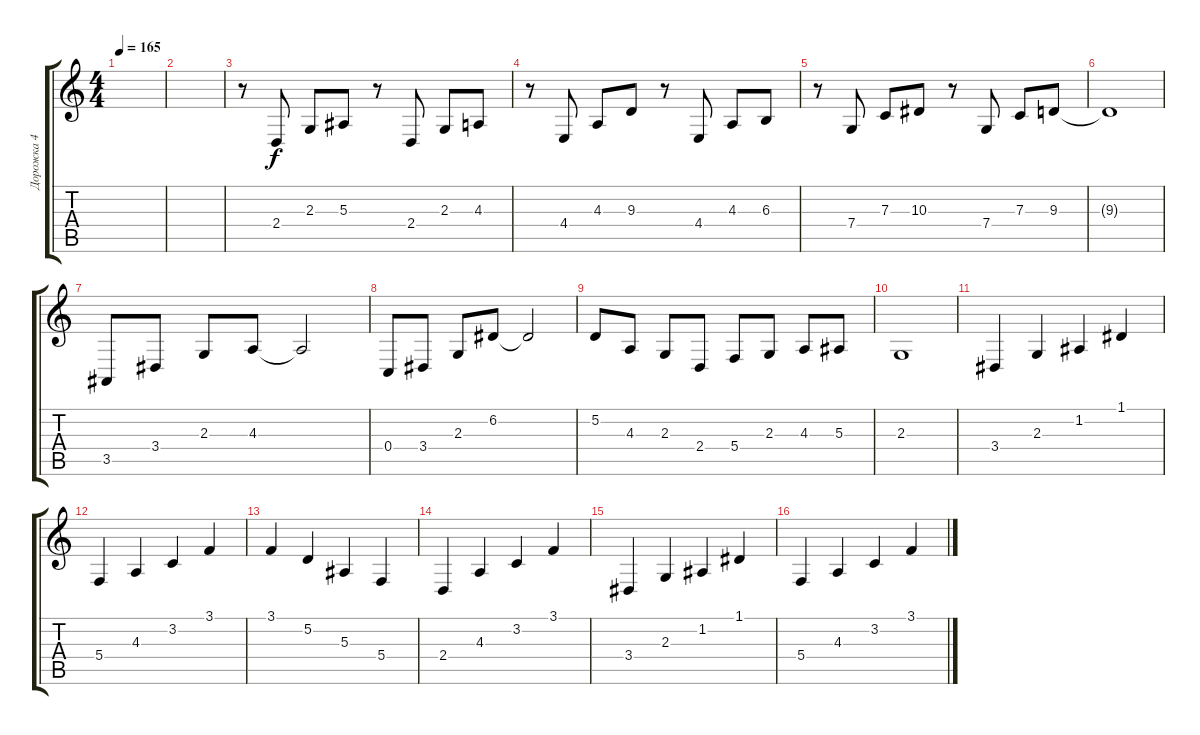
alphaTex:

\track ("Дорожка 4" "Дорожка 4") {instrument acousticgrandpiano}
\staff {score tabs}
\tuning (D4 A3 F3 C3 G2 D2) {hide}
\ts (4 4)
\tempo 165
\clef g2
\ks c
|
|
r.8 2.4.8 2.3.8 5.3.8 r.8 2.4.8 2.3.8 4.3.8 |
r.8 4.4.8 4.3.8 9.3.8 r.8 4.4.8 4.3.8 6.3.8 |
r.8 7.4.8 7.3.8 10.3.8 r.8 7.4.8 7.3.8 9.3.8 |
9.3{t}.1 |
3.5.8 3.4.8 2.3.8 4.3.8 4.3{t}.2 |
0.4.8 3.4.8 2.3.8 6.2.8 6.2{t}.2 |
5.2.8 4.3.8 2.3.8 2.4.8 5.4.8 2.3.8 4.3.8 5.3.8 |
2.3.1 |
3.4.4 2.3.4 1.2.4 1.1.4 |
5.4.4 4.3.4 3.2.4 3.1.4 |
3.1.4 5.2.4 5.3.4 5.4.4 |
2.4.4 4.3.4 3.2.4 3.1.4 |
3.4.4 2.3.4 1.2.4 1.1.4 |
5.4.4 4.3.4 3.2.4 3.1.4
